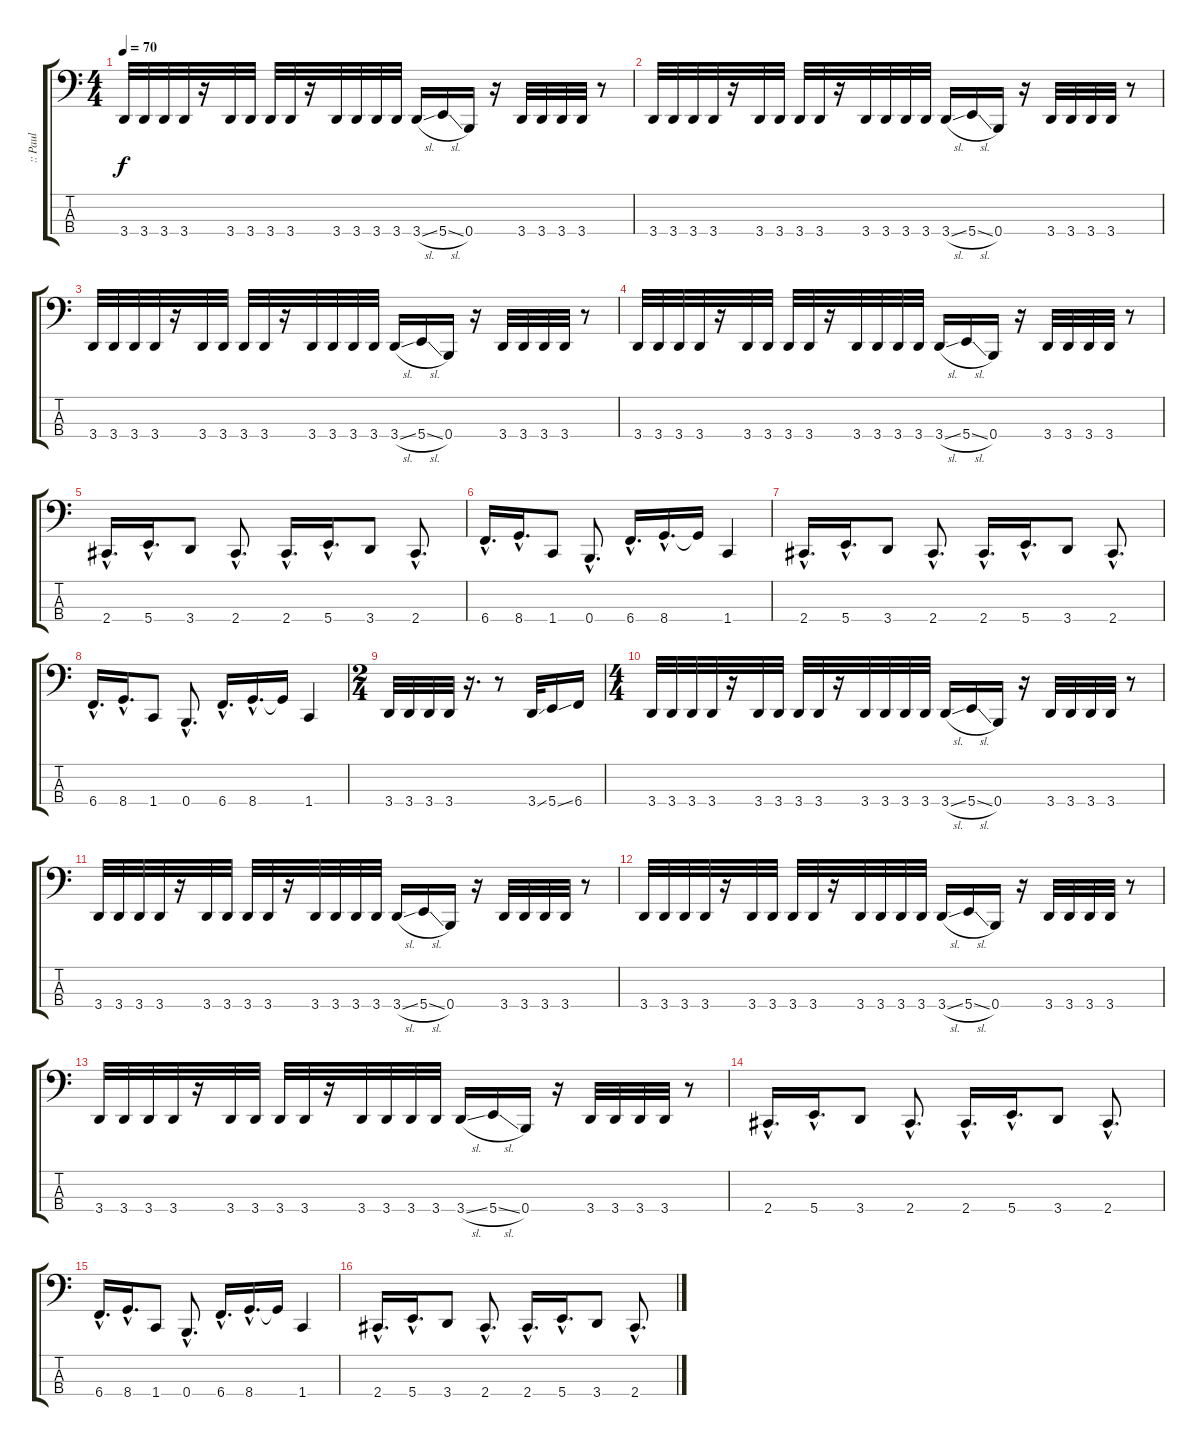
\track ("   :: Paul Dedrick Gray #2 ::" "   :: Paul") {instrument electricbassfinger}
\staff {score tabs}
\tuning (E2 B1 Gb1 B0) {hide}
\ts (4 4)
\tempo 70
\clef f4
\ks c
3.4.32{dy f} 3.4.32 3.4.32 3.4.32 r.16 3.4.32 3.4.32 3.4.32 3.4.32 r.16 3.4.32 3.4.32 3.4.32 3.4.32 3.4{sl}.16 5.4{sl}.16 0.4.16 r.16 3.4.32 3.4.32 3.4.32 3.4.32 r.8 |
3.4.32 3.4.32 3.4.32 3.4.32 r.16 3.4.32 3.4.32 3.4.32 3.4.32 r.16 3.4.32 3.4.32 3.4.32 3.4.32 3.4{sl}.16 5.4{sl}.16 0.4.16 r.16 3.4.32 3.4.32 3.4.32 3.4.32 r.8 |
3.4.32 3.4.32 3.4.32 3.4.32 r.16 3.4.32 3.4.32 3.4.32 3.4.32 r.16 3.4.32 3.4.32 3.4.32 3.4.32 3.4{sl}.16 5.4{sl}.16 0.4.16 r.16 3.4.32 3.4.32 3.4.32 3.4.32 r.8 |
3.4.32 3.4.32 3.4.32 3.4.32 r.16 3.4.32 3.4.32 3.4.32 3.4.32 r.16 3.4.32 3.4.32 3.4.32 3.4.32 3.4{sl}.16 5.4{sl}.16 0.4.16 r.16 3.4.32 3.4.32 3.4.32 3.4.32 r.8 |
2.4{hac}.16{d} 5.4{hac}.16{d} 3.4.8 2.4{hac}.8{d} 2.4{hac}.16{d} 5.4{hac}.16{d} 3.4.8 2.4{hac}.8{d} |
6.4{hac}.16{d} 8.4{hac}.16{d} 1.4.8 0.4{hac}.8{d} 6.4{hac}.16{d} 8.4{hac}.16{d} 8.4{t}.16 1.4.4 |
2.4{hac}.16{d} 5.4{hac}.16{d} 3.4.8 2.4{hac}.8{d} 2.4{hac}.16{d} 5.4{hac}.16{d} 3.4.8 2.4{hac}.8{d} |
6.4{hac}.16{d} 8.4{hac}.16{d} 1.4.8 0.4{hac}.8{d} 6.4{hac}.16{d} 8.4{hac}.16{d} 8.4{t}.16 1.4.4 |
\ts (2 4)
3.4.32 3.4.32 3.4.32 3.4.32 r.16{d} r.8 3.4{ss}.32 5.4{ss}.16 6.4.16 |
\ts (4 4)
3.4.32 3.4.32 3.4.32 3.4.32 r.16 3.4.32 3.4.32 3.4.32 3.4.32 r.16 3.4.32 3.4.32 3.4.32 3.4.32 3.4{sl}.16 5.4{sl}.16 0.4.16 r.16 3.4.32 3.4.32 3.4.32 3.4.32 r.8 |
3.4.32 3.4.32 3.4.32 3.4.32 r.16 3.4.32 3.4.32 3.4.32 3.4.32 r.16 3.4.32 3.4.32 3.4.32 3.4.32 3.4{sl}.16 5.4{sl}.16 0.4.16 r.16 3.4.32 3.4.32 3.4.32 3.4.32 r.8 |
3.4.32 3.4.32 3.4.32 3.4.32 r.16 3.4.32 3.4.32 3.4.32 3.4.32 r.16 3.4.32 3.4.32 3.4.32 3.4.32 3.4{sl}.16 5.4{sl}.16 0.4.16 r.16 3.4.32 3.4.32 3.4.32 3.4.32 r.8 |
3.4.32 3.4.32 3.4.32 3.4.32 r.16 3.4.32 3.4.32 3.4.32 3.4.32 r.16 3.4.32 3.4.32 3.4.32 3.4.32 3.4{sl}.16 5.4{sl}.16 0.4.16 r.16 3.4.32 3.4.32 3.4.32 3.4.32 r.8 |
2.4{hac}.16{d} 5.4{hac}.16{d} 3.4.8 2.4{hac}.8{d} 2.4{hac}.16{d} 5.4{hac}.16{d} 3.4.8 2.4{hac}.8{d} |
6.4{hac}.16{d} 8.4{hac}.16{d} 1.4.8 0.4{hac}.8{d} 6.4{hac}.16{d} 8.4{hac}.16{d} 8.4{t}.16 1.4.4 |
2.4{hac}.16{d} 5.4{hac}.16{d} 3.4.8 2.4{hac}.8{d} 2.4{hac}.16{d} 5.4{hac}.16{d} 3.4.8 2.4{hac}.8{d}
